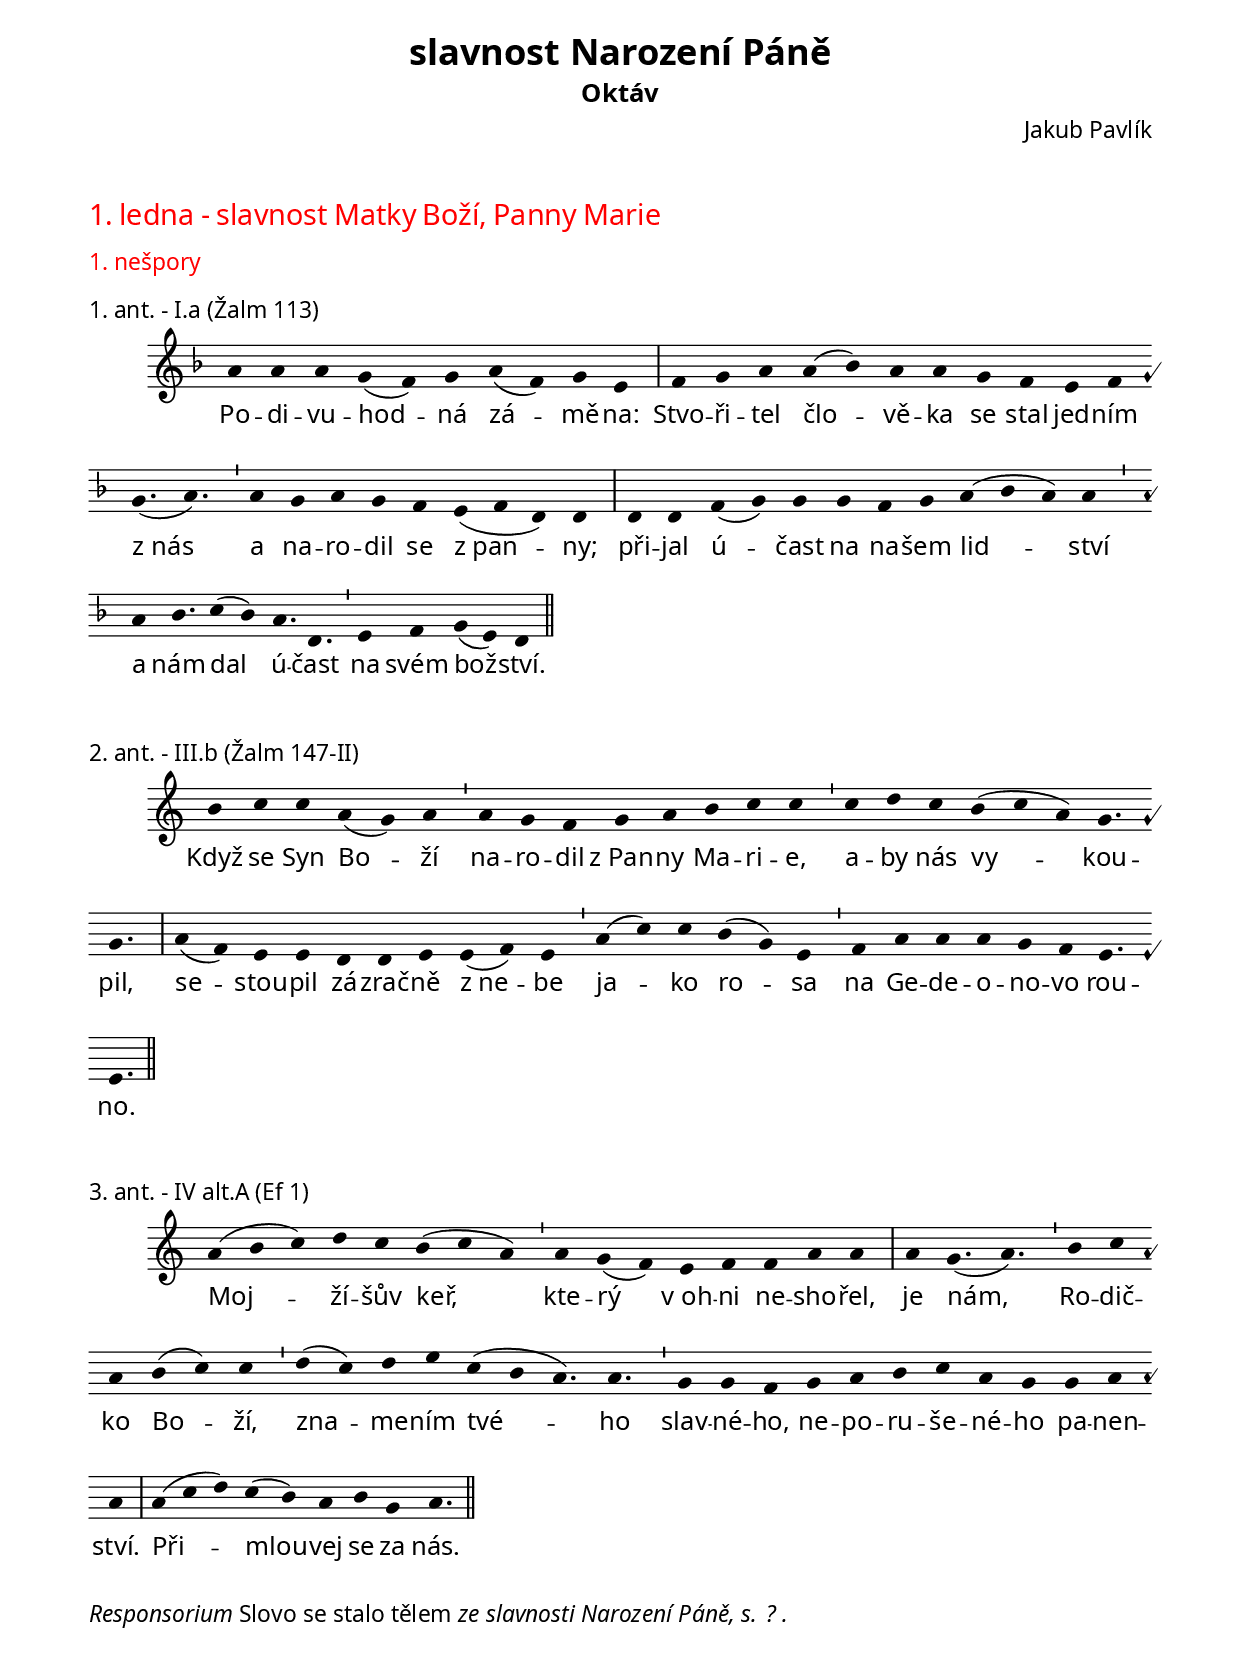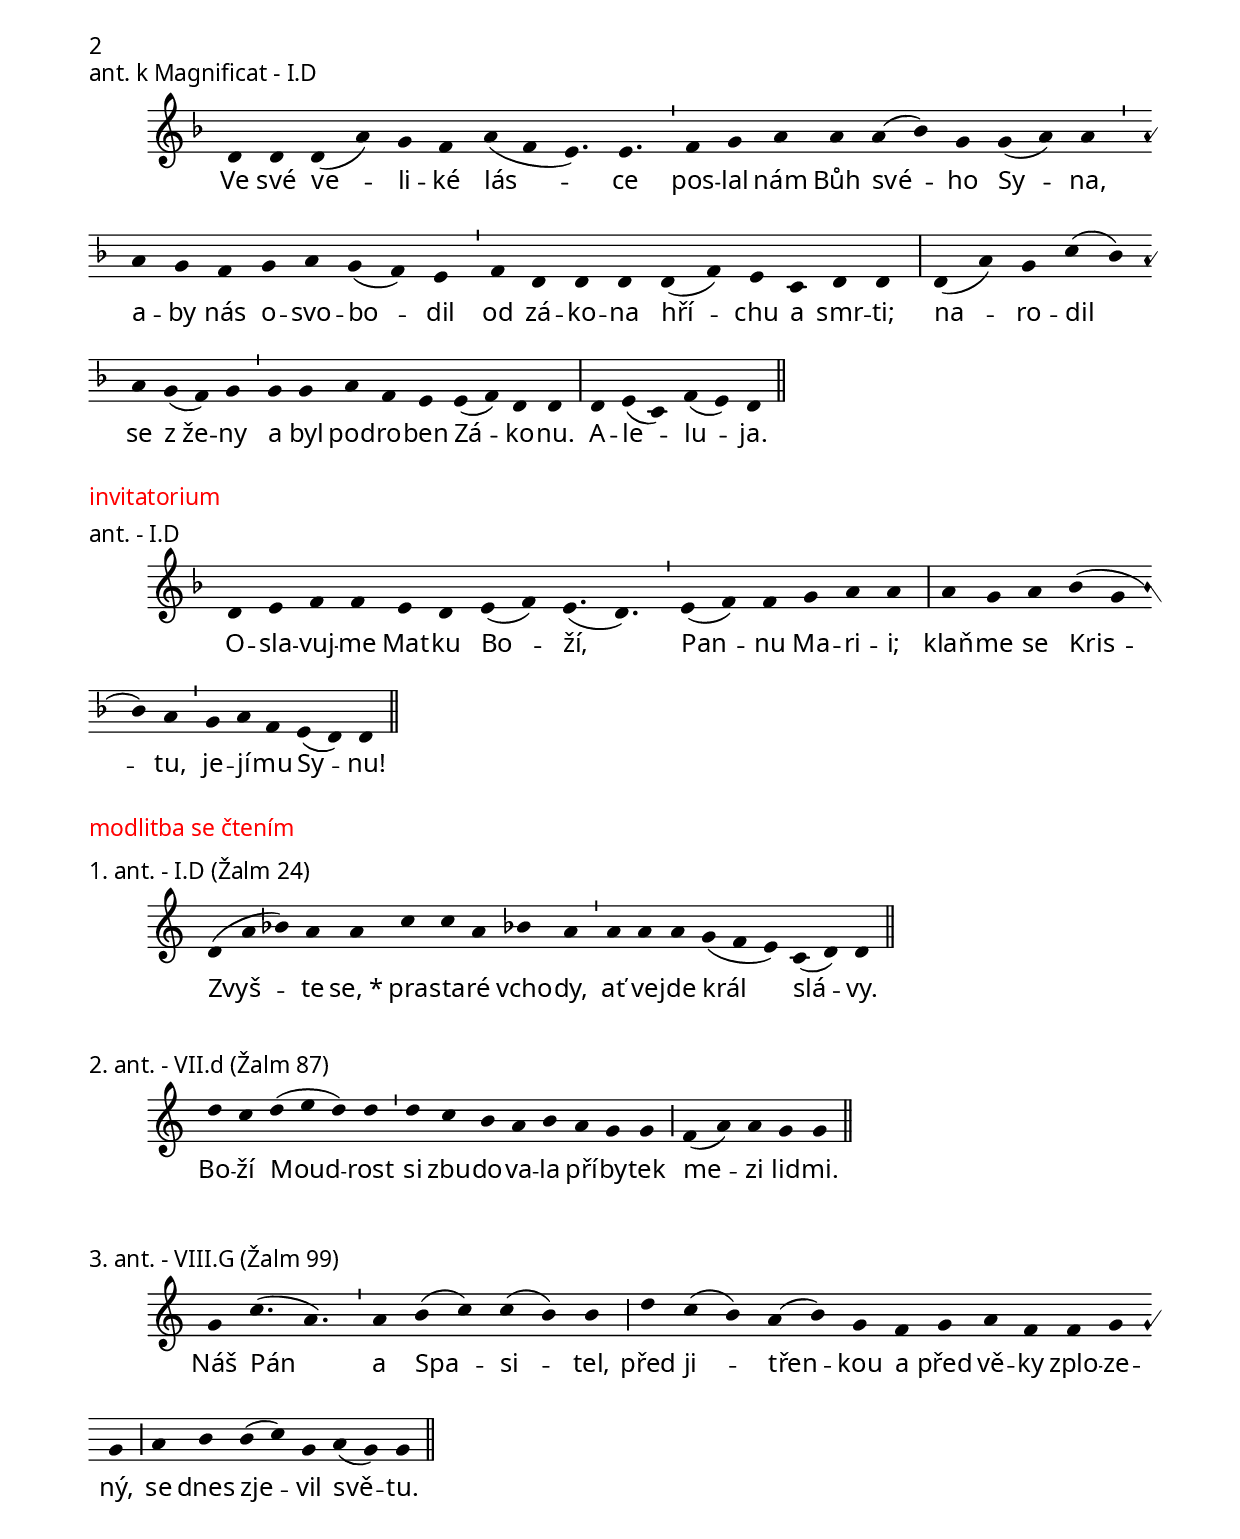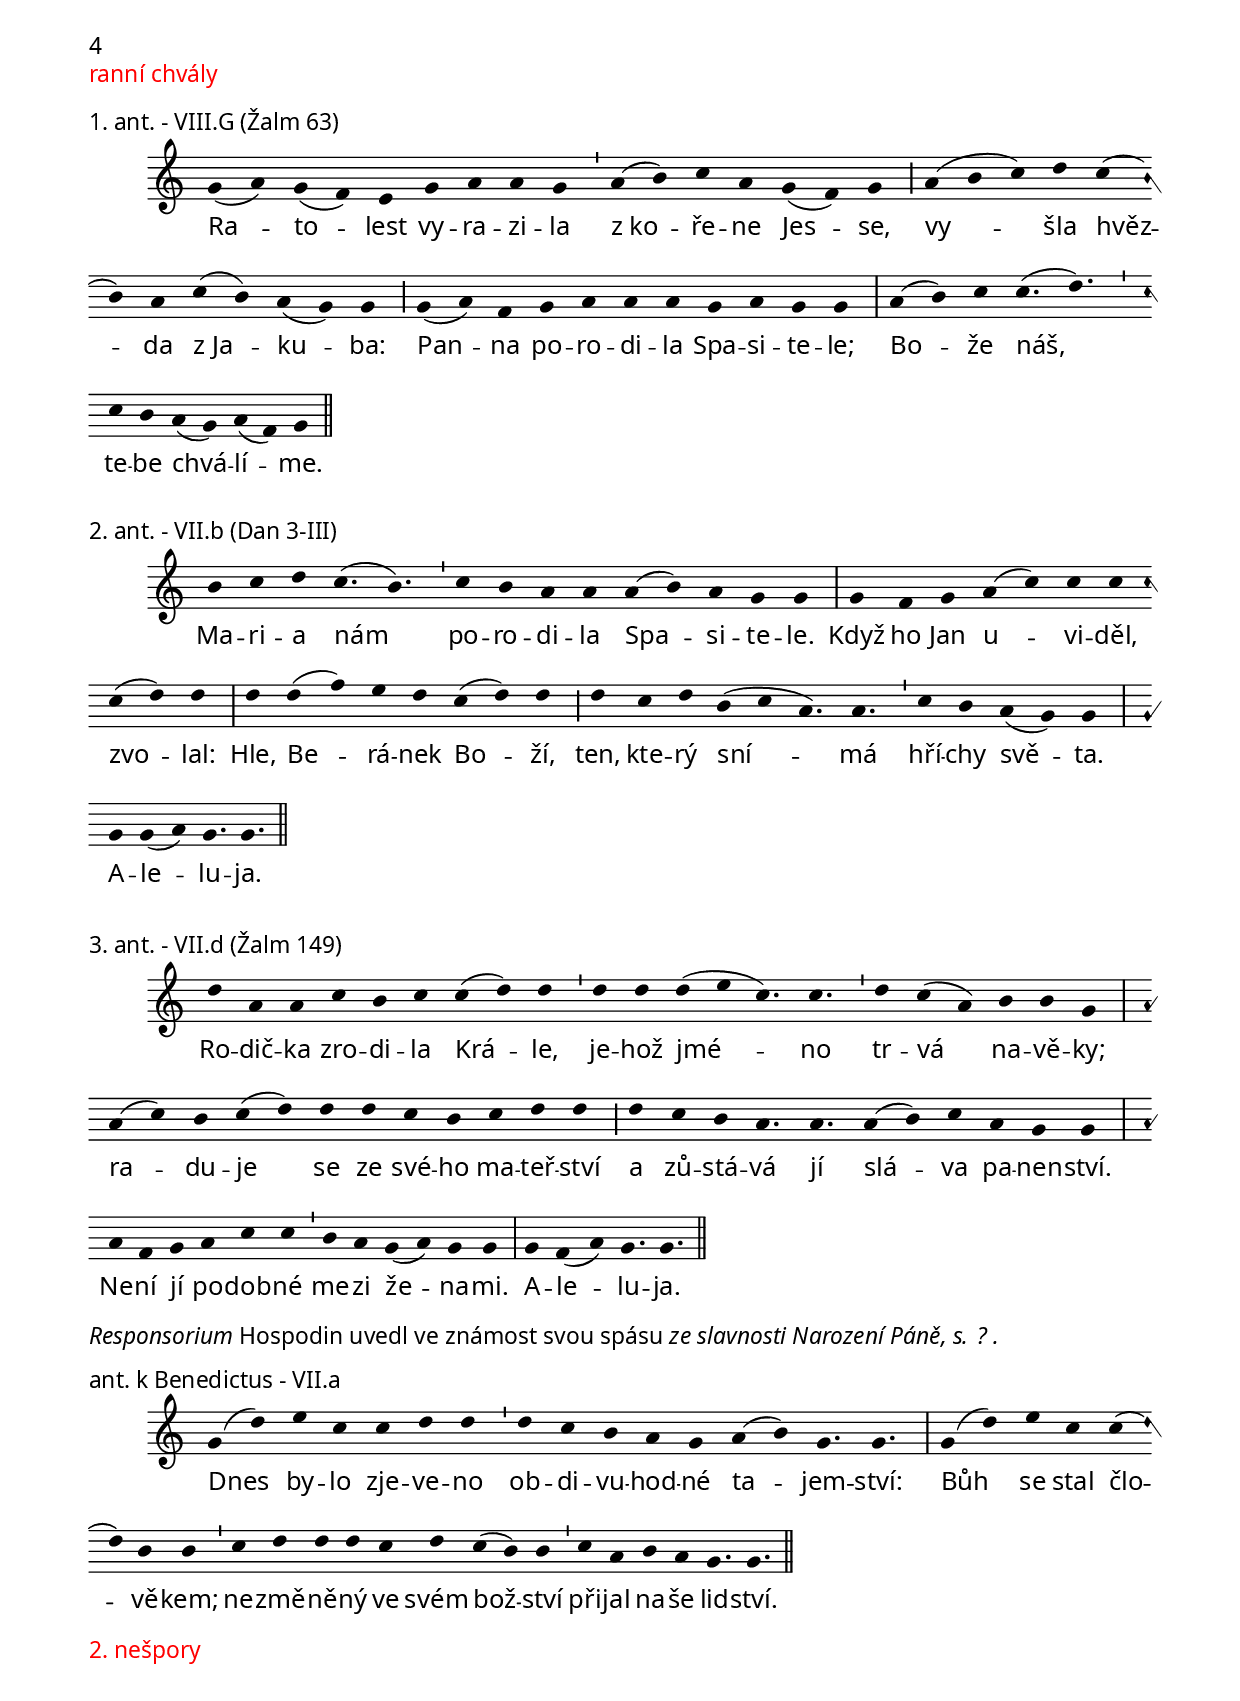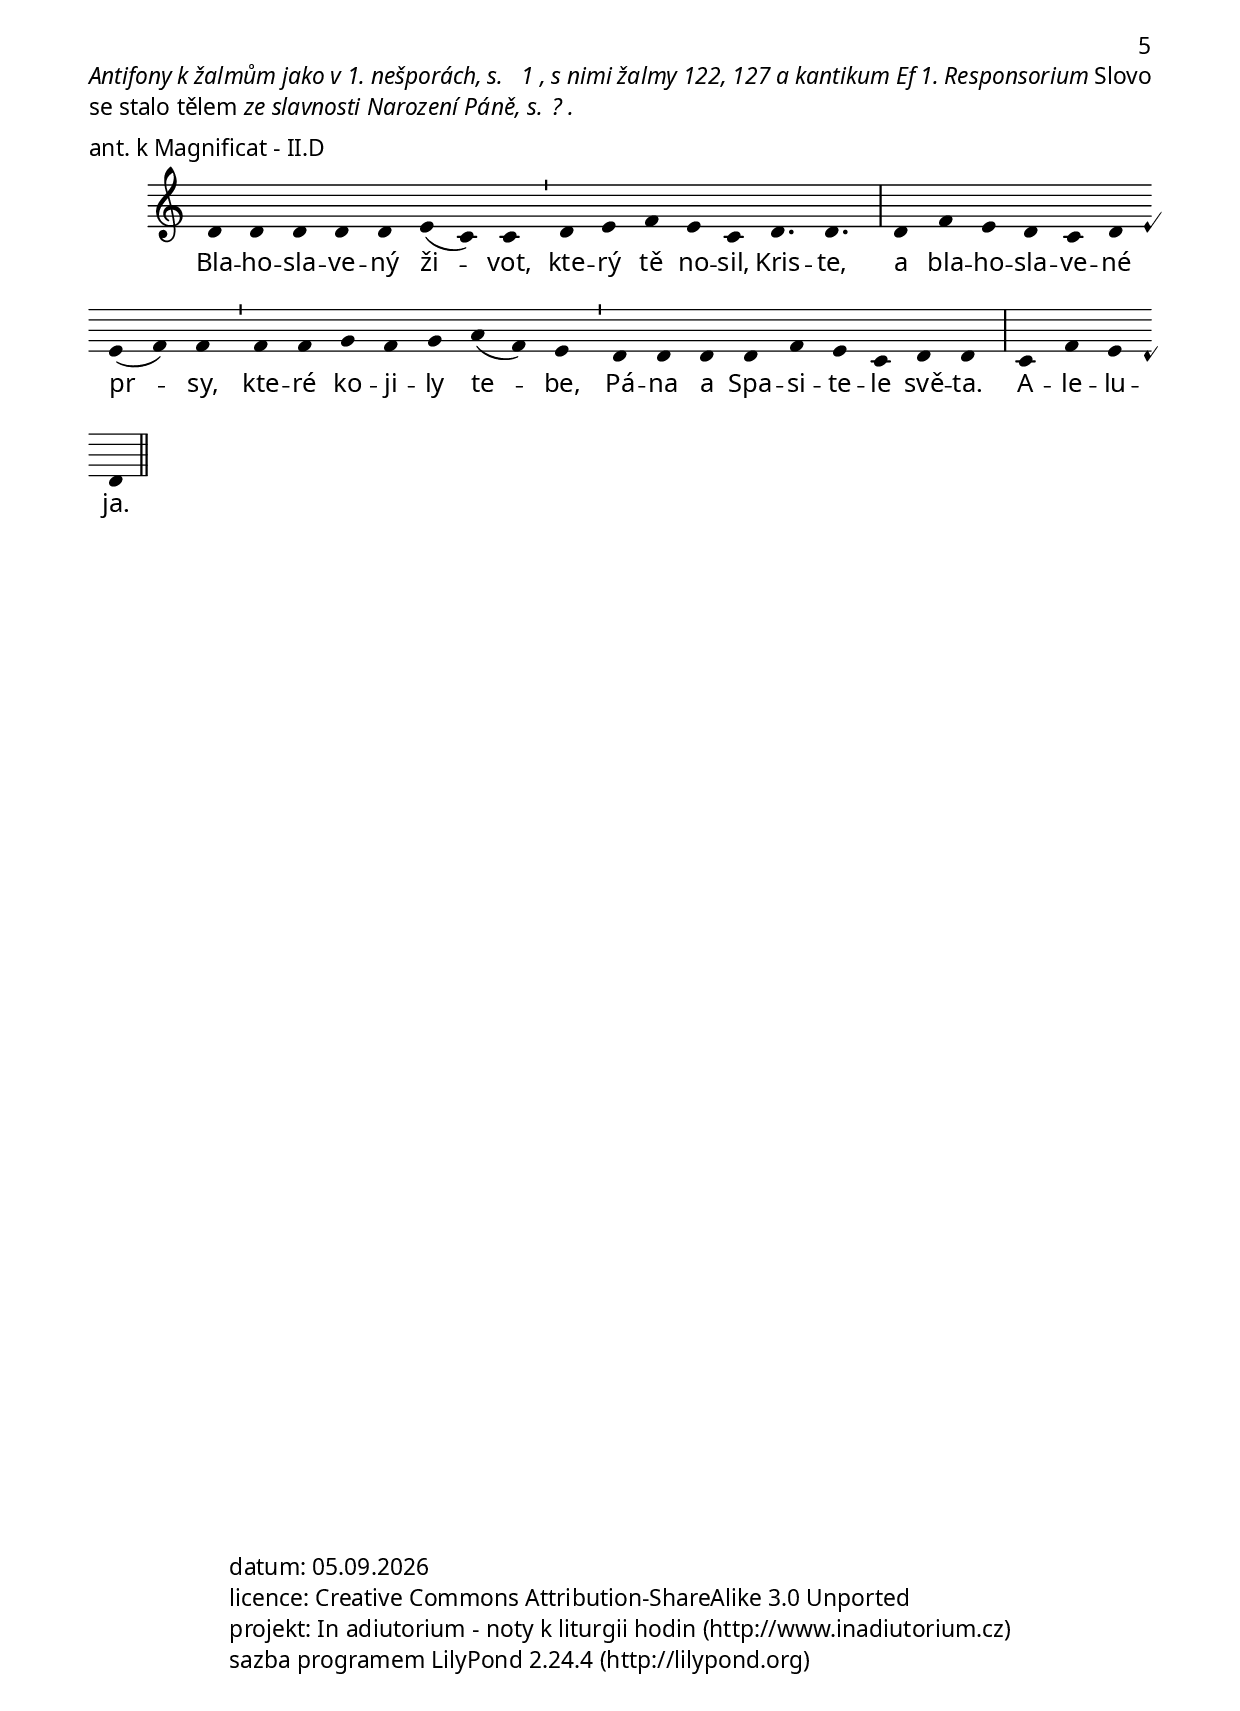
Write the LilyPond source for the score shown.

\version "2.12.3"

\header {
  title = "slavnost Narození Páně"
  composer = "Jakub Pavlík"
}

\include "spolecne.ly"
\include "dilyresponsorii.ly"

\bookpart {
  \header {
    subtitle = "Oktáv"
  }
  \markup {\nadpisDen {1. ledna - slavnost Matky Boží, Panny Marie}}

  \markup {\nadpisHodinka {"1. nešpory"}}
  \label #'slavMatkyBoziNesporyI

  \score {
    \relative c'' {
      \choralniRezim
      \key f \major
      a4 a a g( f) g a( f) g e \barMax

      f g a a( bes) a a g f e f g4.( a) \barMin
      a4 g a g f e( f d) d \barMax

      d d f( g) g g f g a( bes a) a \barMin
      a bes4. c4( bes) a4. d, \barMin
      e4 f g( e) d \barFinalis
    }
    \addlyrics {
      Po -- di -- vu -- hod -- ná zá -- mě -- na:

      Stvo -- ři -- tel člo -- vě -- ka se stal jed -- ním z_nás
      a na -- ro -- dil se z_pan -- ny;

      při -- jal  ú -- čast na na -- šem lid -- ství
      a nám dal ú -- čast
      na svém bož -- ství.
    }
    \header {
      quid = "1. ant."
      modus = "I"
      differentia = "a"
      psalmus = "Žalm 113"
      id = "bohorodicka-1ne-a1"
      piece = \markup {\sestavTitulek}
    }
  }

  \score {
    \relative c'' {
      \choralniRezim
      b4 c c a( g) a \barMin
      a g f g a b c c \barMin
      c d c b( c a) g4. g \barMax

      a4( f) e e d d e e( f) e \barMin
      a( c) c b( g) e \barMin
      f a a a g f e4. e \barFinalis
    }
    \addlyrics {
      Když se Syn Bo -- ží
      na -- ro -- dil z_Pan -- ny Ma -- ri -- e,
      a -- by nás vy -- kou -- pil,

      se -- stou -- pil zá -- zrač -- ně z_ne -- be
      ja -- ko ro -- sa
      na Ge -- de -- o -- no -- vo rou -- no.
    }
    \header {
      quid = "2. ant."
      modus = "III"
      differentia = "b"
      psalmus = "Žalm 147-II"
      id = "bohorodicka-1ne-a2"
      piece = \markup {\sestavTitulek}
    }
  }

  \score {
    \relative c'' {
      \choralniRezim
      a4( b c) d c b( c a) \barMin
      a g( f) e f f a a \barMax

      a g4.( a) \barMin
      b4 c a b( c) c \barMin
      d( c) d e c( b a4.) a \barMin
      g4 g f g a b c a g g a a \barMax

      a( c d) c( b) a b g a4. \barFinalis
    }
    \addlyrics {
      Moj -- ží -- šův keř,
      kte -- rý v_oh -- ni ne -- sho -- řel,

      je nám,
      Ro -- dič -- ko Bo -- ží,
      zna -- me -- ním tvé -- ho
      slav -- né -- ho, ne -- po -- ru -- še -- né -- ho pa -- nen -- ství.

      Při -- mlou -- vej se za nás.
    }
    \header {
      quid = "3. ant."
      modus = "IV alt"
      differentia = "A"
      psalmus = "Ef 1"
      id = "bohorodicka-1ne-a3"
      piece = \markup {\sestavTitulek}
    }
  }

  \markup\italic{
    Responsorium \upright{Slovo se stalo tělem} ze slavnosti Narození Páně,
    s. \page-ref #'respSlovoSeStalo "0" "?" .
  }

  \score {
    \relative c' {
      \choralniRezim
      \key f \major
      d4 d d( a') g f a( f e4.) e \barMin
      f4 g a a a( bes) g g( a) a \barMin
      a g f g a g( f) e \barMin
      f d d d d( f) e c d d \barMax

      d( a') g c( bes) a g( f) g \barMin
      g g a f e e( f) d d \barMax

      d e( c) f( e) d \barFinalis
    }
    \addlyrics {
      Ve své ve -- li -- ké lás -- ce
      pos -- lal nám Bůh své -- ho Sy -- na,
      a -- by nás o -- svo -- bo -- dil
      od zá -- ko -- na hří -- chu a smr -- ti;

      na -- ro -- dil se z_že -- ny
      a byl pod -- ro -- ben Zá -- ko -- nu.

      A -- le -- lu -- ja.
    }
    \header {
      quid = "ant. k Magnificat"
      modus = "I"
      differentia = "D"
      psalmus = "Magnificat"
      id = "bohorodicka-1ne-amag"
      piece = \markup {\sestavTitulekBezZalmu}
    }
  }

  \markup {\nadpisHodinka {"invitatorium"}}

  \score {
    \relative c' {
      \choralniRezim
      \key f \major
      d4 e f f e d e( f) e4.( d) \barMin
      e4( f) f g a a \barMax
      a g a bes( g bes) a \barMin
      g a f e( d) d \barFinalis
    }
    \addlyrics {
      O -- sla -- vuj -- me Mat -- ku Bo -- ží,
      Pan -- nu Ma -- ri -- i;
      klaň -- me se Kris -- tu,
      je -- jí -- mu Sy -- nu!
    }
    \header {
      quid = "ant."
      modus = "I"
      differentia = "D"
      psalmus = ""
      id = "bohorodicka-invit"
      piece = \markup {\sestavTitulekBezZalmu}
      fons = "Při psaní melodie jsem měl před očima textově podobnou (kratší) antifonu ze společných textů o Panně Marii; doslovně jsem z ní ale převzal jen málo."
    }
  }

  \markup {\nadpisHodinka {"modlitba se čtením"}}

  \score {
    \relative c' {
      \choralniRezim
      d4( a' bes) a a c c a bes a \barMin
      a a a g( f e) c( d) d \barFinalis
    }
    \addlyrics {
      Zvyš -- te se,_* pra -- sta -- ré vcho -- dy,
      ať ve -- jde král slá -- vy.
    }
    \header {
      quid = "1. ant."
      modus = "I"
      differentia = "D"
      psalmus = "Žalm 24"
      fial = "pust_triduum.ly#so-mc-ant3"
      placet = "vyzkoušet varianty s důrazem na _vejde_"
      id = "bohorodicka-mc-a1"
      piece = \markup {\sestavTitulek}
    }
  }

  \score {
    \relative c'' {
      \choralniRezim
      d4 c d( e d) d \barMin
      d c b a b a g g \barMaior
      f( a) a g g \barFinalis
    }
    \addlyrics {
      Bo -- ží Moud -- rost
      si zbu -- do -- va -- la pří -- by -- tek
      me -- zi lid -- mi.
    }
    \header {
      quid = "2. ant."
      modus = "VII"
      differentia = "d"
      psalmus = "Žalm 87"
      id = "bohorodicka-mc-a2"
      piece = \markup {\sestavTitulek}
    }
  }

  \score {
    \relative c'' {
      \choralniRezim
      g4 c4.( a) \barMin
      a4 b( c) c( b) b \barMaior
      d c( b) a( b) g f g a f f g g \barMaior
      a b b( c) g a( g) g \barFinalis
    }
    \addlyrics {
      Náš Pán
      a Spa -- si -- tel,
      před ji -- třen -- kou a před vě -- ky zplo -- ze -- ný,
      se dnes zje -- vil svě -- tu.
    }
    \header {
      quid = "3. ant."
      modus = "VIII"
      differentia = "G"
      psalmus = "Žalm 99"
      fial = "vanoce_zjevenipane.ly#1ne-a1"
      id = "bohorodicka-mc-a3"
      piece = \markup {\sestavTitulek}
    }
  }

  \pageBreak

  \score {
    \relative c' {
      \zvyraznovacModry
      \choralniRezim
      d4 d d( a') a \barMin a g a g f g( a g) f g( f) d( c) c \barMaior
      d d d c d f e d d \barMin
      d f g g g a( bes) a g( f) d \barMin
      d( e) c d d \barFinalis
    }
    \addlyrics {
      Čis -- tá Mat -- ko
      a po -- žeh -- na -- ná Pan -- no, Ma -- ri -- a,
      bez po -- ru -- še -- ní jsi po -- ča -- la
      a bez bo -- les -- ti po -- ro -- di -- la
      Spa -- si -- te -- le.
    }
    \header {
      quid = "ant. ke kantikům vigilie"
      modus = "I"
      differentia = "D"
      psalmus = ""
      id = "bohorodicka-mc-avig"
      piece = \markup {\sestavTitulekBezZalmu}
    }
  }

  \pageBreak

  \markup {\nadpisHodinka {"ranní chvály"}}

  \score {
    \relative c'' {
      \choralniRezim
      g4( a) g( f) e g a a g \barMin
      a( b) c a g( f) g \barMaior
      a( b c) d c( b) a c( b) a( g) g \barMaior
      g( a) f g a a a g a g g \barMax

      a( b) c c4.( d) \barMin
      c4 b a( g) a( f) g \barFinalis
    }
    \addlyrics {
      Ra -- to -- lest vy -- ra -- zi -- la
      z_ko -- ře -- ne Jes -- se,
      vy -- šla hvěz -- da z_Ja -- ku -- ba:
      Pan -- na po -- ro -- di -- la Spa -- si -- te -- le;

      Bo -- že náš, te -- be chvá -- lí -- me.
    }
    \header {
      quid = "1. ant."
      modus = "VIII"
      differentia = "G"
      psalmus = "Žalm 63"
      id = "bohorodicka-rch-a1"
      piece = \markup {\sestavTitulek}
    }
  }

  \score {
    \relative c'' {
      \choralniRezim
      b4 c d c4.( b) \barMin
      c4 b a a a( b) a g g \barMax

      g f g a( c) c c c( d) d \barMax

      d d( f) e d c( d) d \barMaior
      d c d b( c a4.) a \barMin
      c4 b a( g) g \barMax

      g g( a) g4. g \barFinalis
    }
    \addlyrics {
      Ma -- ri -- a nám
      po -- ro -- di -- la Spa -- si -- te -- le.

      Když ho Jan u -- vi -- děl, zvo -- lal:

      Hle, Be -- rá -- nek Bo -- ží,
      ten, kte -- rý sní -- má
      hří -- chy svě -- ta.

      A -- le -- lu -- ja.
    }
    \header {
      quid = "2. ant."
      modus = "VII"
      differentia = "b"
      psalmus = "Dan 3-III"
      id = "bohorodicka-rch-a2"
      piece = \markup {\sestavTitulek}
    }
  }

  \score {
    \relative c'' {
      \choralniRezim
      d4 a a c b c c( d) d \barMin
      d d d( e c4.) c \barMin
      d4 c( a) b b g \barMax

      a( c) b c( d) d d c b c d d \barMaior
      d c b a4. a a4( b) c a g g \barMax

      a f g a c c \barMin
      b a g( a) g g \barMax

      g f( a) g4. g \barFinalis
    }
    \addlyrics {
      Ro -- dič -- ka zro -- di -- la Krá -- le,
      je -- hož jmé -- no
      tr -- vá na -- vě -- ky;

      ra -- du -- je se ze své -- ho ma -- teř -- ství
      a zů -- stá -- vá jí slá -- va pa -- nen -- ství.

      Ne -- ní jí po -- dob -- né me -- zi že -- na -- mi.

      A -- le -- lu -- ja.
    }
    \header {
      quid = "3. ant."
      modus = "VII"
      differentia = "d"
      psalmus = "Žalm 149"
      id = "bohorodicka-rch-a3"
      piece = \markup {\sestavTitulek}
    }
  }

  \markup\italic{
    Responsorium \upright{Hospodin uvedl ve známost svou spásu} ze slavnosti Narození Páně,
    s. \page-ref #'respHospodinUvedl "0" "?" .
  }

  \score {
    \relative c'' {
      \choralniRezim
      g4( d') e c c d d \barMin
      d c b a g a( b) g4. g \barMax

      g4( d') e c c( d) b b \barMin
      c d d d c d c( b) b \barMin
      c a b a g4. g \barFinalis
    }
    \addlyrics {
      Dnes by -- lo zje -- ve -- no
      ob -- di -- vu -- hod -- né ta -- jem -- ství:

      Bůh se stal člo -- vě -- kem;
      ne -- změ -- ně -- ný ve svém bož -- ství
      při -- jal na -- še lid -- ství.
    }
    \header {
      quid = "ant. k Benedictus"
      modus = "VII"
      differentia = "a"
      psalmus = "Benedictus"
      id = "bohorodicka-rch-aben"
      piece = \markup {\sestavTitulekBezZalmu}
    }
  }

  \markup {\nadpisHodinka {"2. nešpory"}}

  \markup\justify\italic{
    Antifony k žalmům jako v 1. nešporách,
    s. \page-ref #'slavMatkyBoziNesporyI "00" "?" ,
    s nimi žalmy 122, 127 a kantikum Ef 1.
    Responsorium \upright{Slovo se stalo tělem} ze slavnosti Narození Páně,
    s. \page-ref #'respSlovoSeStalo "0" "?" .
  }

  \score {
    \relative c' {
      \choralniRezim
      d4 d d d d e( c) c \barMin
      d e f e c d4. d \barMax

      d4 f e d c d e( f) f \barMin
      f f g f g a( f) e \barMin
      d d d d f e c d d \barMax

      c f e d \barFinalis
    }
    \addlyrics {
      Bla -- ho -- sla -- ve -- ný ži -- vot,
      kte -- rý tě no -- sil, Kris -- te,

      a bla -- ho -- sla -- ve -- né pr -- sy,
      kte -- ré ko -- ji -- ly te -- be,
      Pá -- na a Spa -- si -- te -- le svě -- ta.

      A -- le -- lu -- ja.
    }
    \header {
      quid = "ant. k Magnificat"
      modus = "II"
      differentia = "D"
      psalmus = "Magnificat"
      id = "bohorodicka-2ne-amag"
      piece = \markup {\sestavTitulekBezZalmu}
    }
  }
}